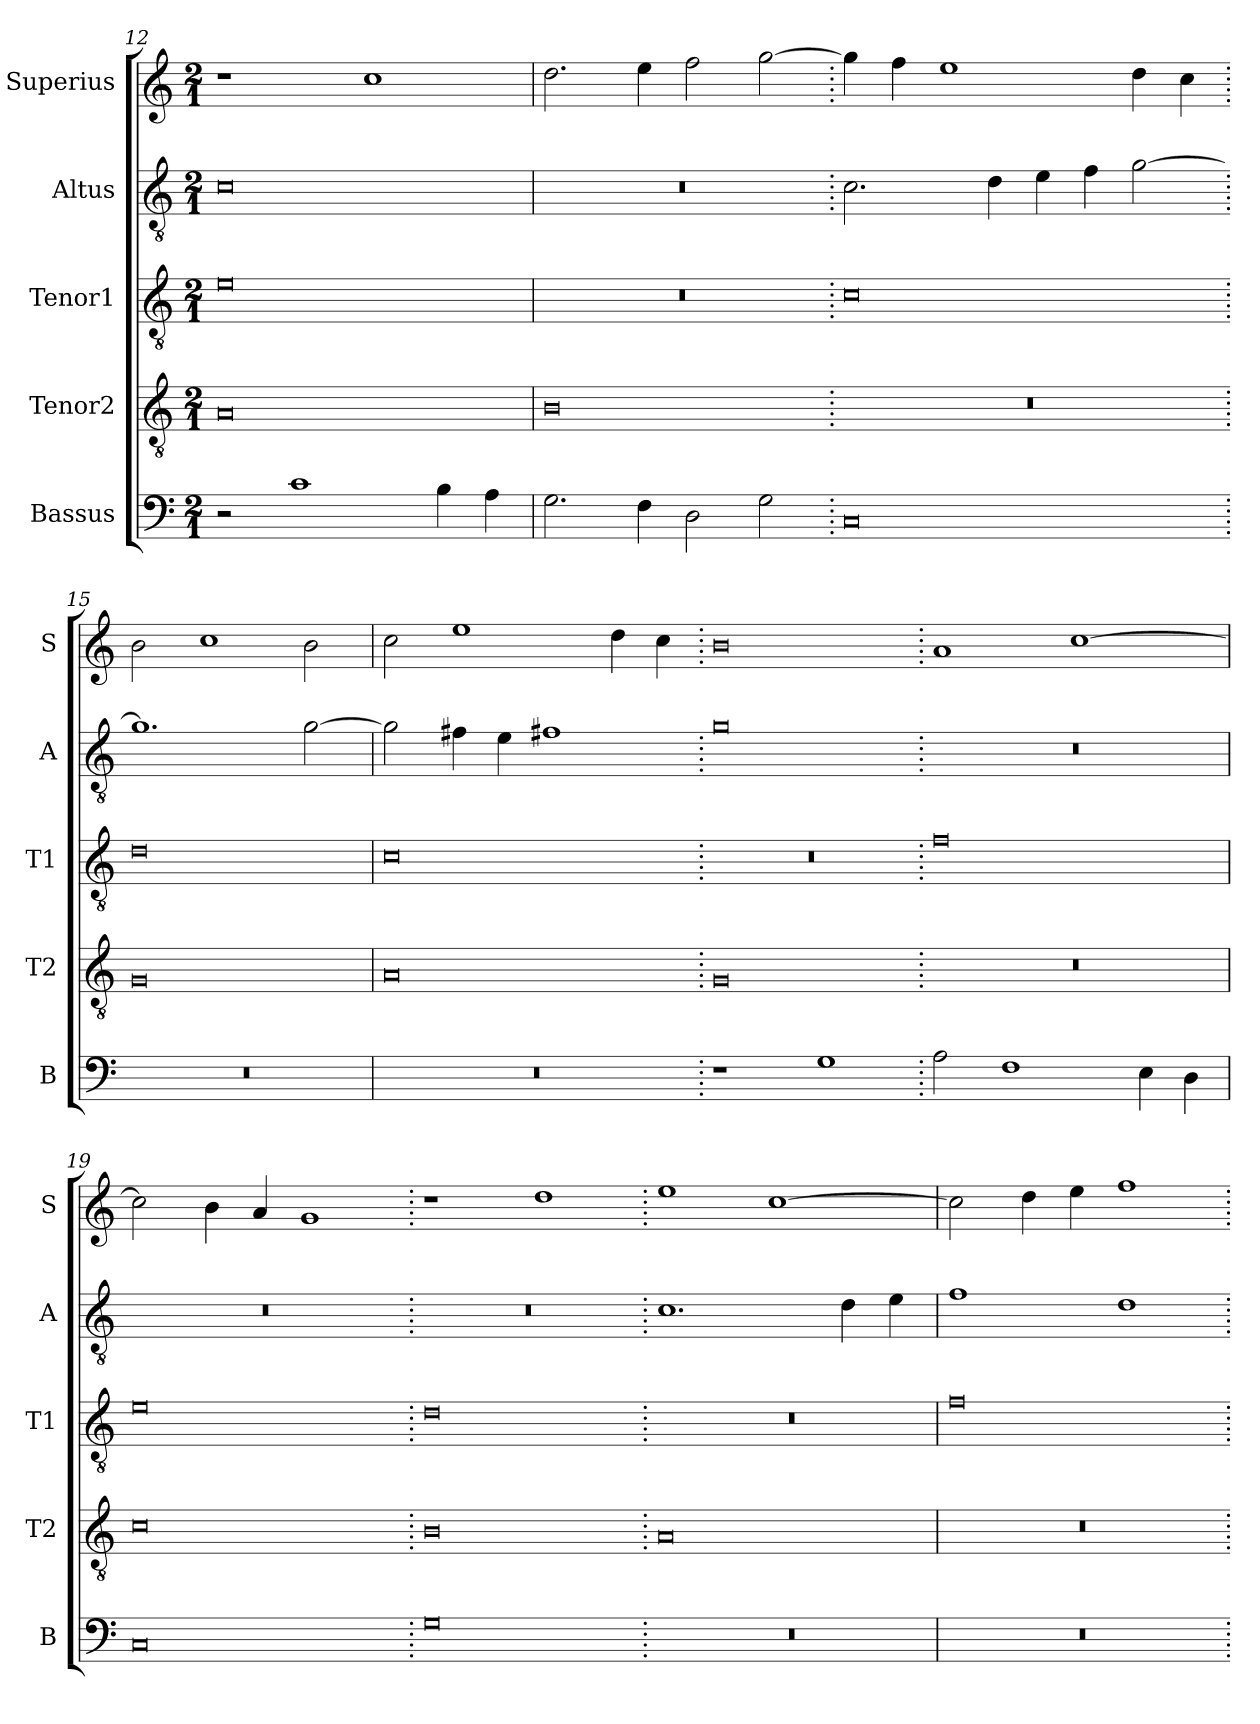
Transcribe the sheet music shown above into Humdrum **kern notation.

**kern	**kern	**kern	**kern	**kern
*part5	*part4	*part3	*part2	*part1
*staff5	*staff4	*staff3	*staff2	*staff1
*I"Bassus	*I"Tenor2	*I"Tenor1	*I"Altus	*I"Superius
*I'B	*I'T2	*I'T1	*I'A	*I'S
*clefF4	*clefGv2	*clefGv2	*clefGv2	*clefG2
*k[]	*k[]	*k[]	*k[]	*k[]
*M2/1	*M2/1	*M2/1	*M2/1	*M2/1
=12	=12	=12	=12	=12
2r	0A	0e	0c	1r
1c	.	.	.	.
.	.	.	.	1cc
4B\	.	.	.	.
4A\	.	.	.	.
=13	=13	=13	=13	=13
2.G\	0B	0r	0r	2.dd\
4F\	.	.	.	4ee\
2D\	.	.	.	2ff\
2G\	.	.	.	[2gg\
=14.	=14.	=14.	=14.	=14.
0C	0r	0c	2.c\	4gg\]
.	.	.	.	4ff\
.	.	.	.	1ee
.	.	.	4d\	.
.	.	.	4e\	.
.	.	.	4f\	.
.	.	.	[2g\	4dd\
.	.	.	.	4cc\
=15.	=15.	=15.	=15.	=15.
0r	0G	0d	1.g]	2b\
.	.	.	.	1cc
.	.	.	[2g\	2b\
=16	=16	=16	=16	=16
0r	0A	0c	2g\]	2cc\
.	.	.	4f#X\	1ee
.	.	.	4e\	.
.	.	.	1f#X	.
.	.	.	.	4dd\
.	.	.	.	4cc\
=17.	=17.	=17.	=17.	=17.
1r	0G	0r	0g	0b
1G	.	.	.	.
=18.	=18.	=18.	=18.	=18.
2A\	0r	0f	0r	1a
1F	.	.	.	.
.	.	.	.	[1cc
4E\	.	.	.	.
4D\	.	.	.	.
=19	=19	=19	=19	=19
0C	0c	0e	0r	2cc\]
.	.	.	.	4b\
.	.	.	.	4a/
.	.	.	.	1g
=20.	=20.	=20.	=20.	=20.
0G	0B	0d	0r	1r
.	.	.	.	1dd
=21.	=21.	=21.	=21.	=21.
0r	0A	0r	1.c	1ee
.	.	.	.	[1cc
.	.	.	4d\	.
.	.	.	4e\	.
=22	=22	=22	=22	=22
0r	0r	0f	1f	2cc\]
.	.	.	.	4dd\
.	.	.	.	4ee\
.	.	.	1d	1ff
=.	=.	=.	=.	=.
*-	*-	*-	*-	*-
